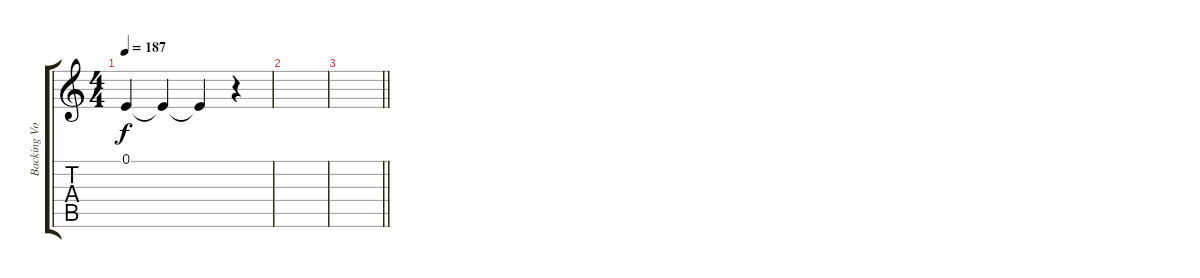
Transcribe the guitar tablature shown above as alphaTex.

\track ("Backing Vocals" "Backing Vo") {instrument bassoon}
\staff {score tabs}
\tuning (E4 B3 G3 D3 A2 E2) {hide}
\ts (4 4)
\tempo 187
\clef g2
\ks c
0.1{t}.4{dy f} 0.1{t}.4 0.1{t}.4 r.4 |
|
\barLineRight lightlight
